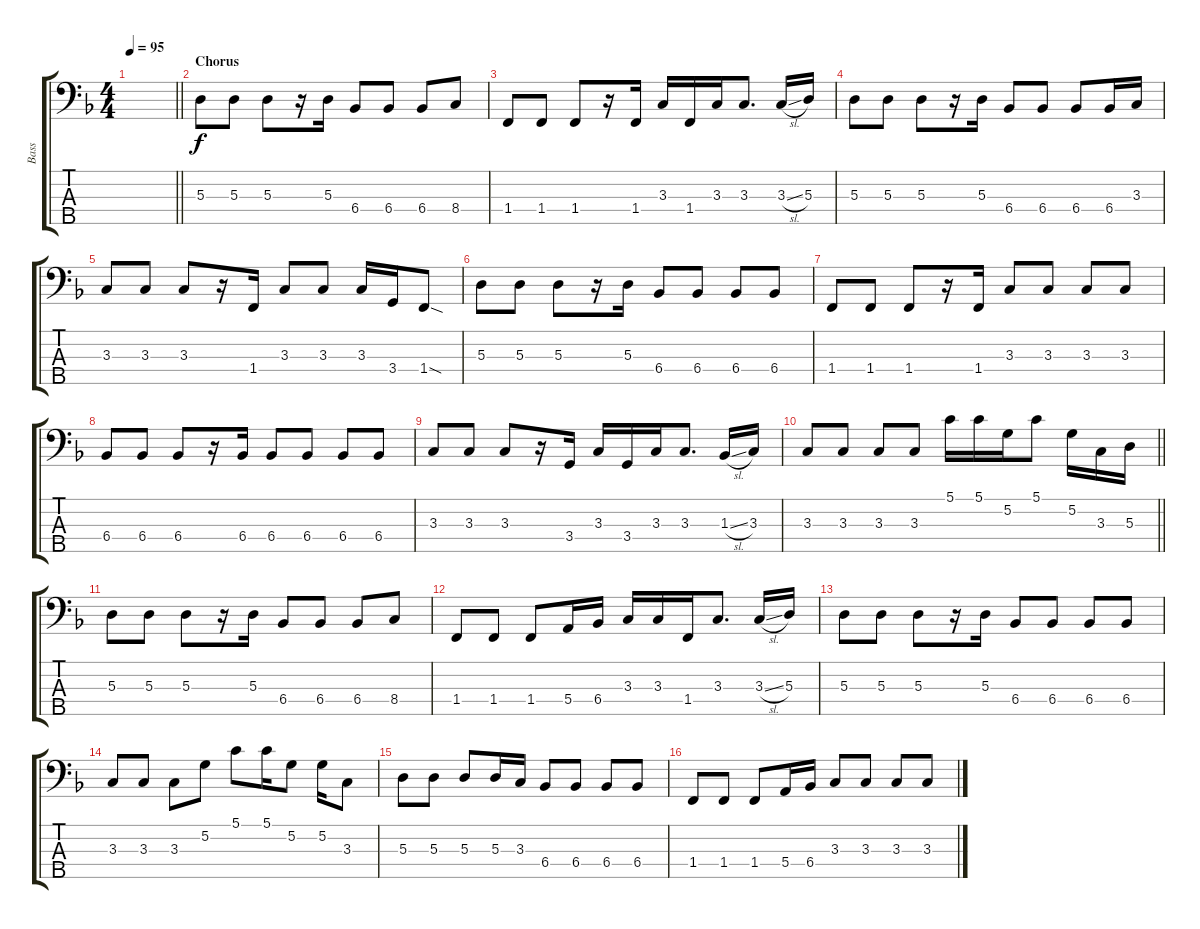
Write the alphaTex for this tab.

\track ("Bass" "Bass") {instrument electricbassfinger}
\staff {score tabs}
\tuning (G2 D2 A1 E1 B0) {hide}
\ts (4 4)
\tempo 95
\clef f4
\barLineRight lightlight
\ks f
|
\section ("" "Chorus")
5.3.8 5.3.8 5.3.8 r.16 5.3.16 6.4.8 6.4.8 6.4.8 8.4.8 |
1.4.8 1.4.8 1.4.8 r.16 1.4.16 3.3.16 1.4.16 3.3.16 3.3.8{d} 3.3{sl}.16 5.3.16 |
5.3.8 5.3.8 5.3.8 r.16 5.3.16 6.4.8 6.4.8 6.4.8 6.4.16 3.3.16 |
3.3.8 3.3.8 3.3.8 r.16 1.4.16 3.3.8 3.3.8 3.3.16 3.4.16 1.4{sod}.8 |
5.3.8 5.3.8 5.3.8 r.16 5.3.16 6.4.8 6.4.8 6.4.8 6.4.8 |
1.4.8 1.4.8 1.4.8 r.16 1.4.16 3.3.8 3.3.8 3.3.8 3.3.8 |
6.4.8 6.4.8 6.4.8 r.16 6.4.16 6.4.8 6.4.8 6.4.8 6.4.8 |
3.3.8 3.3.8 3.3.8 r.16 3.4.16 3.3.16 3.4.16 3.3.16 3.3.8{d} 1.3{sl}.16 3.3.16 |
\barLineRight lightlight
3.3.8 3.3.8 3.3.8 3.3.8 5.1.16 5.1.16 5.2.16 5.1.8 5.2.16 3.3.16 5.3.16 |
\section ("" "")
5.3.8 5.3.8 5.3.8 r.16 5.3.16 6.4.8 6.4.8 6.4.8 8.4.8 |
1.4.8 1.4.8 1.4.8 5.4.16 6.4.16 3.3.16 3.3.16 1.4.16 3.3.8{d} 3.3{sl}.16 5.3.16 |
5.3.8 5.3.8 5.3.8 r.16 5.3.16 6.4.8 6.4.8 6.4.8 6.4.8 |
3.3.8 3.3.8 3.3.8 5.2.8 5.1.8 5.1.16 5.2.8 5.2.16 3.3.8 |
5.3.8 5.3.8 5.3.8 5.3.16 3.3.16 6.4.8 6.4.8 6.4.8 6.4.8 |
1.4.8 1.4.8 1.4.8 5.4.16 6.4.16 3.3.8 3.3.8 3.3.8 3.3.8
